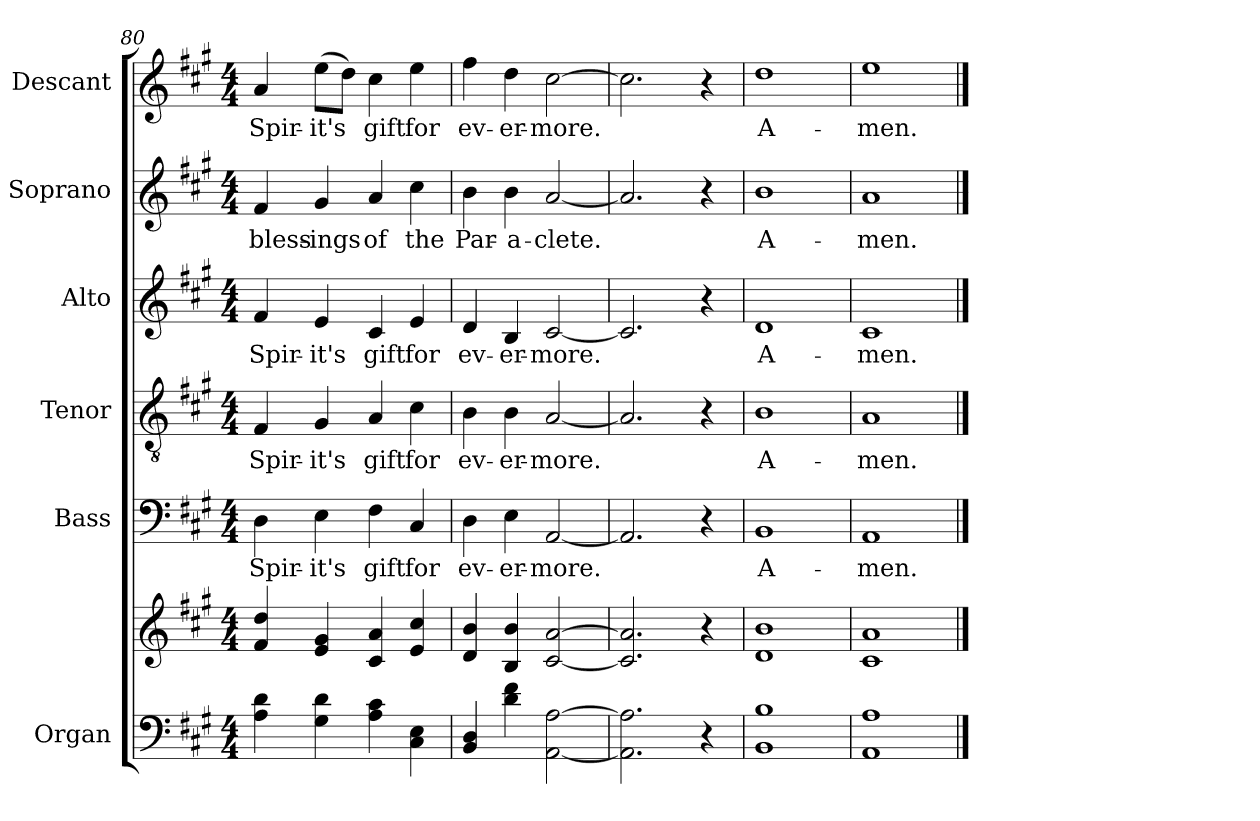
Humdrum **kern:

**kern	**kern	**kern	**text	**kern	**text	**kern	**text	**kern	**text	**kern	**text
*part6	*part6	*part5	*part5	*part4	*part4	*part3	*part3	*part2	*part2	*part1	*part1
*staff7	*staff6	*staff5	*staff5	*staff4	*staff4	*staff3	*staff3	*staff2	*staff2	*staff1	*staff1
*I"Organ	*	*I"Bass	*	*I"Tenor	*	*I"Alto	*	*I"Soprano	*	*I"Descant	*
*I'Org.	*	*I'B.	*	*I'T.	*	*I'A.	*	*I'S.	*	*I'Descant	*
*clefF4	*clefG2	*clefF4	*	*clefGv2	*	*clefG2	*	*clefG2	*	*clefG2	*
*k[f#c#g#]	*k[f#c#g#]	*k[f#c#g#]	*	*k[f#c#g#]	*	*k[f#c#g#]	*	*k[f#c#g#]	*	*k[f#c#g#]	*
*M4/4	*M4/4	*M4/4	*	*M4/4	*	*M4/4	*	*M4/4	*	*M4/4	*
=80	=80	=80	=80	=80	=80	=80	=80	=80	=80	=80	=80
!	!	!	!LO:LY:b	!	!LO:LY:b	!	!LO:LY:b	!	!LO:LY:b	!	!LO:LY:b
4A\ 4d\	4f#/ 4dd/	4D\	Spir-	4F#/	Spir-	4f#/	Spir-	4f#/	bless-	4a/	Spir-
!	!	!	!LO:LY:b	!	!LO:LY:b	!	!LO:LY:b	!	!LO:LY:b	!	!LO:LY:b
4G#\ 4d\	4e/ 4g#/	4E\	-it's	4G#/	-it's	4e/	-it's	4g#/	-ings	(>8ee\L	-it's
.	.	.	.	.	.	.	.	.	.	8dd\J)	.
!	!	!	!LO:LY:b	!	!LO:LY:b	!	!LO:LY:b	!	!LO:LY:b	!	!LO:LY:b
4A\ 4c#\	4c#/ 4a/	4F#\	gift	4A/	gift	4c#/	gift	4a/	of	4cc#\	gift
!	!	!	!LO:LY:b	!	!LO:LY:b	!	!LO:LY:b	!	!LO:LY:b	!	!LO:LY:b
4C#\ 4E\	4e/ 4cc#/	4C#/	for	4c#\	for	4e/	for	4cc#\	the	4ee\	for
=81	=81	=81	=81	=81	=81	=81	=81	=81	=81	=81	=81
!	!	!	!LO:LY:b	!	!LO:LY:b	!	!LO:LY:b	!	!LO:LY:b	!	!LO:LY:b
4BB/ 4D/	4d/ 4b/	4D\	ev-	4B\	ev-	4d/	ev-	4b\	Par-	4ff#\	ev-
!	!	!	!LO:LY:b	!	!LO:LY:b	!	!LO:LY:b	!	!LO:LY:b	!	!LO:LY:b
4d\ 4f#\	4B/ 4b/	4E\	-er-	4B\	-er-	4B/	-er-	4b\	-a-	4dd\	-er-
!	!	!	!LO:LY:b	!	!LO:LY:b	!	!LO:LY:b	!	!LO:LY:b	!	!LO:LY:b
[2AA\ [2A\	[2c#/ [2a/	[2AA/	-more.	[2A/	-more.	[2c#/	-more.	[2a/	-clete.	[2cc#\	-more.
=82	=82	=82	=82	=82	=82	=82	=82	=82	=82	=82	=82
2.AA\] 2.A\]	2.c#/] 2.a/]	2.AA/]	.	2.A/]	.	2.c#/]	.	2.a/]	.	2.cc#\]	.
4r	4r	4r	.	4r	.	4r	.	4r	.	4r	.
=83	=83	=83	=83	=83	=83	=83	=83	=83	=83	=83	=83
!	!	!	!LO:LY:b	!	!LO:LY:b	!	!LO:LY:b	!	!LO:LY:b	!	!LO:LY:b
1BB 1B	1d 1b	1BB	A-	1B	A-	1d	A-	1b	A-	1dd	A-
!!LO:PB:g=z
=84	=84	=84	=84	=84	=84	=84	=84	=84	=84	=84	=84
!	!	!	!LO:LY:b	!	!LO:LY:b	!	!LO:LY:b	!	!LO:LY:b	!	!LO:LY:b
1AA 1A	1c# 1a	1AA	-men.	1A	-men.	1c#	-men.	1a	-men.	1ee	-men.
==	==	==	==	==	==	==	==	==	==	==	==
*-	*-	*-	*-	*-	*-	*-	*-	*-	*-	*-	*-
